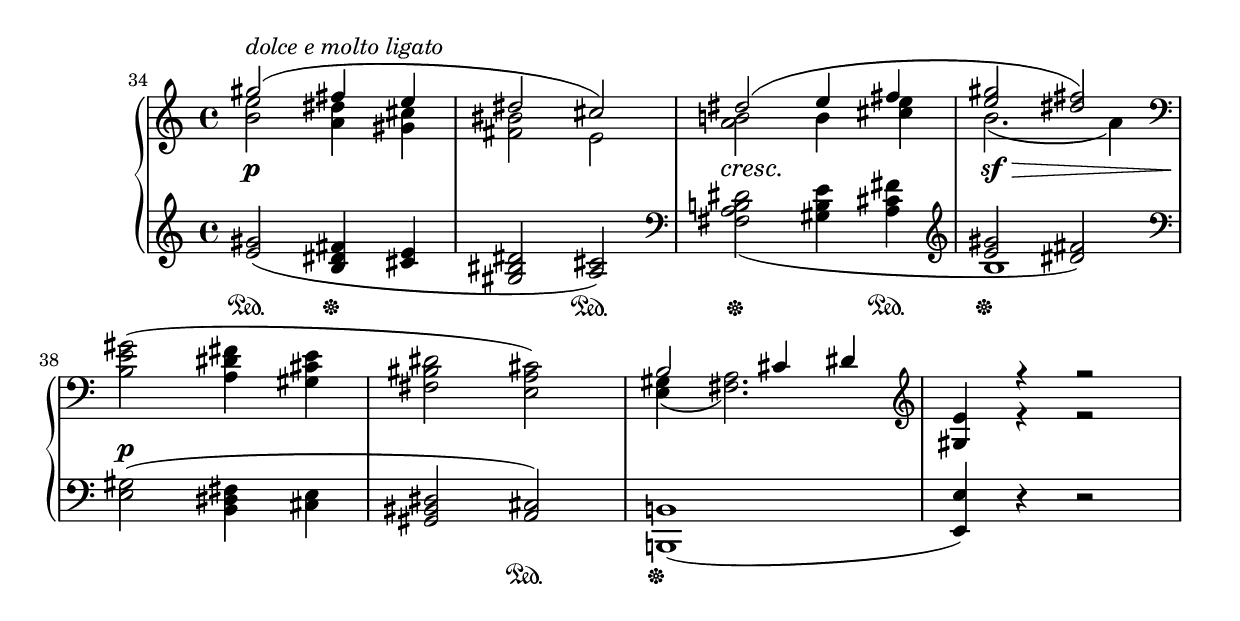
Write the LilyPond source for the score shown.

\version "2.17.27"

\header {
  lsrtags = "headword"

  texidoc = "
Piches headword

"
  doctitle = "Pitches headword"
}
% L. v. Beethoven
% Piano sonata 21 - Dem Grafen von Waldstein Gewidmet
% chorale at measures 34 - 40+

\include "english.ly"

\new PianoStaff <<

  % RH Staff
  \new Staff <<

    % RH Voice 1
    \new Voice {
      \set Score.currentBarNumber = #34
      \voiceOne
      gs''2 ( ^ \markup \italic { dolce e molto ligato }
      fs''4
      e''4
      |
      ds''2
      cs''2 )
      |
      ds''2 (
      e''4
      fs''4
      |
      <gs'' e''>2
      <fs'' ds''>2 )
      |
      \oneVoice
      \clef bass
      <gs' e' b>2 (
      <fs' ds' a>4
      <e' cs' gs>4
      |
      <ds' bs fs>2
      <cs' a e>2 )
      |
      \voiceOne
      b2 %(
      cs'4
      ds'4
      |
      \clef treble
      <e' gs>4 %)
      r4 r2
    }

    % RH Voice 2
    \new Voice {
      \voiceTwo
      \override Staff.DynamicLineSpanner.staff-padding = #3
      <e'' b'>2 \p
      <ds'' a'>4
      <cs'' gs'>4
      |
      <bs' fs'>2
      e'2
      |
      <b'! a'>2 -\tweak #'style #'none \cresc
      b'4
      <e'' cs''>4
      |
      b'2. ( \sf \>
      a'4 )
      \clef bass
      | \break
      s1 \p
      |
      s1
      |
      <gs e>4 (
      <a fs>2. )
      |
      s4
      r4 r2
    }

  >>

  % LH Staff
  \new Staff {
    \override Staff.SustainPedalLineSpanner.staff-padding = #6
    <gs' e'>2 ( \sustainOn
    <fs' ds' b>4 \sustainOff
    <e' cs'>4
    |
    <ds' bs gs>2
    <cs' a>2 ) \sustainOn
    |
    \clef bass
    \slurDown
    <ds' b! a fs>2 ( \sustainOff
    <e' b gs>4
    <fs' cs' a>4 \sustainOn
    |
    \clef treble
    \voiceOne
    <<
      {
        <gs' e'>2
        <fs' ds'>2 )
      }
      \new Voice {
        \voiceTwo
        b1 \sustainOff
      }
    >>
    \oneVoice
    |
    %\break
    \clef bass
    <gs e>2 (
    <fs ds b,>4
    <e cs>4
    |
    <ds bs, gs,>2
    <cs a,>2 ) \sustainOn
    |
    <b,! b,,!>1 ( \sustainOff
    |
    <e e,>4 )
    r4 r2
  }

>>
